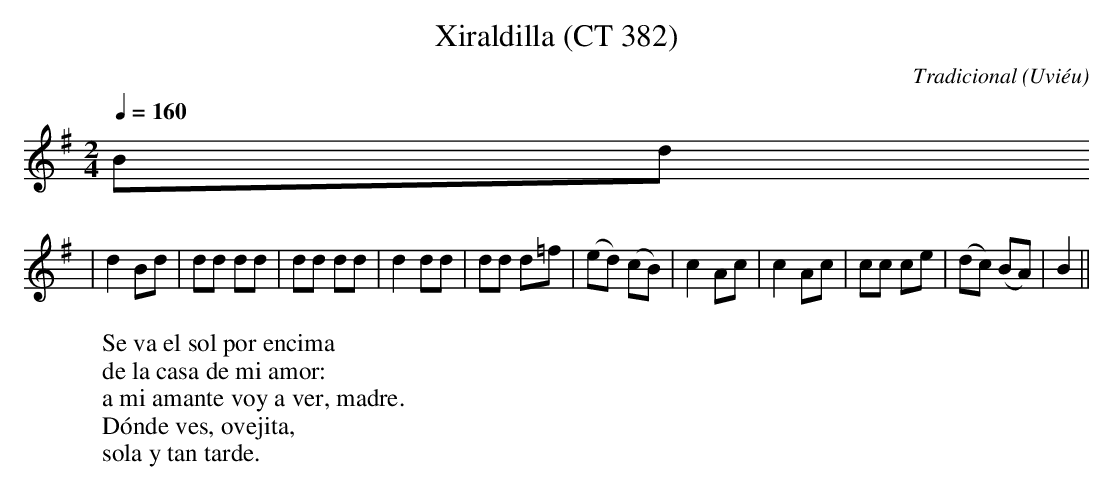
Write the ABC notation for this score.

X:1
T:Xiraldilla (CT 382)
C:Tradicional
O:Uviéu
M:2/4
L:1/8
Q:1/4=160
W:Se va el sol por encima
W:de la casa de mi amor:
W:a mi amante voy a ver, madre.
W:Dónde ves, ovejita,
W:sola y tan tarde.
K:G
Bd
|d2 Bd|dd dd|dd dd|d2 dd|dd d=f|(ed) (cB)|c2 Ac|c2 Ac|cc ce|(dc) (BA)|B2||
